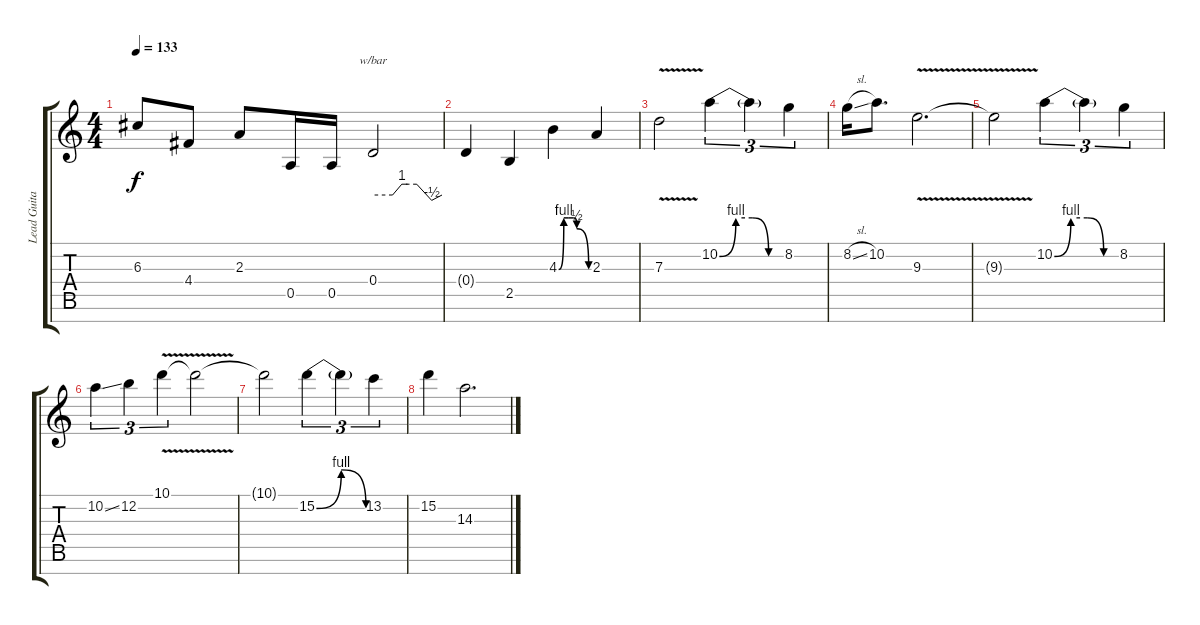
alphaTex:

\track ("Lead Guitar" "Lead Guita") {instrument distortionguitar}
\staff {score tabs}
\tuning (E4 B3 G3 D3 A2 E2 B1) {hide}
\ts (4 4)
\tempo 133
\clef g2
\ks c
6.3{t}.8{dy f} 4.4.8 2.3.8 0.5.16 0.5.16 0.4.2{tbe (custom default 0 0 17 0 25 4 30 4 38 4 51 -2 60 0)} |
0.4{t}.4 2.5.4 4.3{be (custom 0 0 10 4 20 4 30 4 36 2 60 0)}.4 2.3.4 |
7.3{v}.2 10.2{be (custom 0 0 15 4 30 4 45 0 60 0)}.4{tu (3 2)} 10.2{t}.4{tu (3 2)} 8.2.4{tu (3 2)} |
8.2{sl}.16 10.2.8{d} 9.3{v}.2{d} |
9.3{v t}.2 10.2{be (custom 0 0 15 4 30 4 45 0 60 0)}.4{tu (3 2)} 10.2{t}.4{tu (3 2)} 8.2.4{tu (3 2)} |
10.2{ss}.4{tu (3 2)} 12.2.4{tu (3 2)} 10.1{v}.4{tu (3 2)} 10.1{t}.2 |
10.1{t}.2 15.2{be (bendrelease 0 0 10 4 20 4 60 0)}.4{tu (3 2)} 15.2{t}.4{tu (3 2)} 13.2.4{tu (3 2)} |
15.2.4 14.3.2{d}
